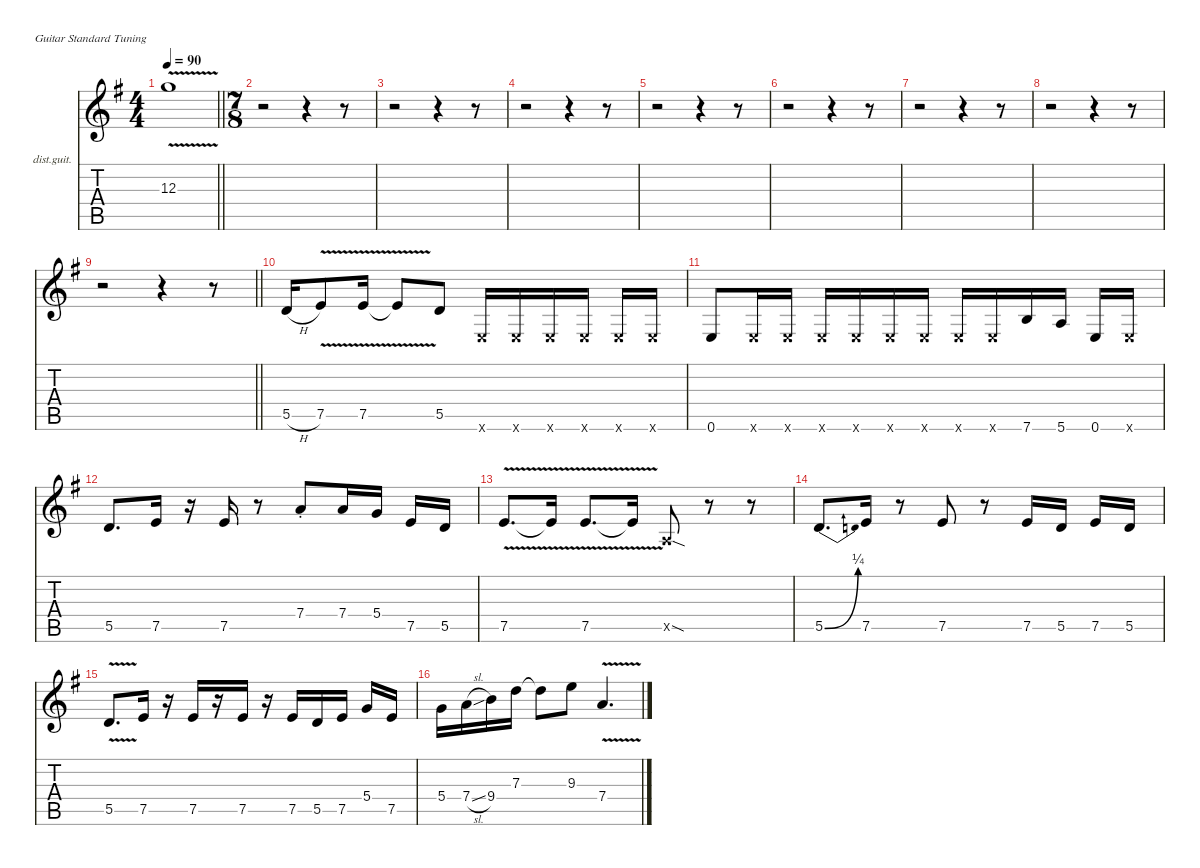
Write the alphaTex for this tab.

\defaultSystemsLayout 4
\hideDynamics
\bracketExtendMode nobrackets
\firstSystemTrackNameOrientation horizontal
\otherSystemsTrackNameOrientation horizontal
\track ("Lead" "dist.guit.") {instrument distortionguitar}
\staff {score tabs}
\tuning (E4 B3 G3 D3 A2 E2)
\ts (4 4)
\tempo 90
\clef g2
\barLineRight lightlight
\ks g
12.3{v acc forcenatural}.1{dy mf beam Down} |
\ts (7 8)
\beaming (8 2 2 2 2)
r.2{beam Down} r.4{beam Down} r.8{beam Down} |
r.2{beam Down} r.4{beam Down} r.8{beam Down} |
r.2{beam Down} r.4{beam Down} r.8{beam Down} |
r.2{beam Down} r.4{beam Down} r.8{beam Down} |
r.2{beam Down} r.4{beam Down} r.8{beam Down} |
r.2{beam Down} r.4{beam Down} r.8{beam Down} |
r.2{beam Down} r.4{beam Down} r.8{beam Down} |
\barLineRight lightlight
r.2{beam Down} r.4{beam Down} r.8{beam Down} |
5.5{h acc forcenatural}.16{dy mp beam Up} 7.5{v acc forcenatural}.8{beam Up} 7.5{v acc forcenatural}.16{beam Up} 7.5{v t acc forcenatural}.8{beam Up} 5.5{acc forcenatural}.8{beam Up} 0.6{x acc forcenatural}.16{beam Up} 0.6{x acc forcenatural}.16{beam Up} 0.6{x acc forcenatural}.16{beam Up} 0.6{x acc forcenatural}.16{beam Up} 0.6{x acc forcenatural}.16{beam Up} 0.6{x acc forcenatural}.16{beam Up} |
0.6{acc forcenatural}.8{beam Up} 0.6{x acc forcenatural}.16{beam Up} 0.6{x acc forcenatural}.16{beam Up} 0.6{x acc forcenatural}.16{beam Up} 0.6{x acc forcenatural}.16{beam Up} 0.6{x acc forcenatural}.16{beam Up} 0.6{x acc forcenatural}.16{beam Up} 0.6{x acc forcenatural}.16{beam Up} 0.6{x acc forcenatural}.16{beam Up} 7.6{acc forcenatural}.16{beam Up} 5.6{acc forcenatural}.16{beam Up} 0.6{acc forcenatural}.16{beam Up} 0.6{x acc forcenatural}.16{beam Up} |
5.5{acc forcenatural}.8{d beam Up} 7.5{acc forcenatural}.16{beam Up} r.16{beam Up} 7.5{acc forcenatural}.16{beam Up} r.8{beam Up} 7.4{st acc forcenatural}.8{beam Up} 7.4{acc forcenatural}.16{beam Up} 5.4{acc forcenatural}.16{beam Up} 7.5{acc forcenatural}.16{beam Up} 5.5{acc forcenatural}.16{beam Up} |
7.5{v acc forcenatural}.8{d beam Up} 7.5{v t acc forcenatural}.16{beam Up} 7.5{v acc forcenatural}.8{d beam Up} 7.5{v t acc forcenatural}.16{beam Up} 0.5{sod x acc forcenatural}.8{beam Up} r.8{beam Up} r.8{beam Up} |
5.5{be (bend 0 0 9.999999599999999 1) acc forcenatural}.8{d beam Up} 7.5{acc forcenatural}.16{beam Up} r.8{beam Up} 7.5{acc forcenatural}.8{beam Up} r.8{beam Up} 7.5{acc forcenatural}.16{beam Up} 5.5{acc forcenatural}.16{beam Up} 7.5{acc forcenatural}.16{beam Up} 5.5{acc forcenatural}.16{beam Up} |
5.5{v acc forcenatural}.8{d beam Up} 7.5{acc forcenatural}.16{beam Up} r.16{beam Up} 7.5{acc forcenatural}.16{beam Up} r.16{beam Up} 7.5{acc forcenatural}.16{beam Up} r.16{beam Up} 7.5{acc forcenatural}.16{beam Up} 5.5{acc forcenatural}.16{beam Up} 7.5{acc forcenatural}.16{beam Up} 5.4{acc forcenatural}.16{beam Up} 7.5{acc forcenatural}.16{beam Up} |
5.4{acc forcenatural}.16{beam Down} 7.4{sl acc forcenatural}.16{beam Down} 9.4{acc forcenatural}.16{beam Down} 7.3{acc forcenatural}.16{beam Down} 7.3{t acc forcenatural}.8{beam Down} 9.3{acc forcenatural}.8{beam Down} 7.4{v acc forcenatural}.4{d beam Up}
